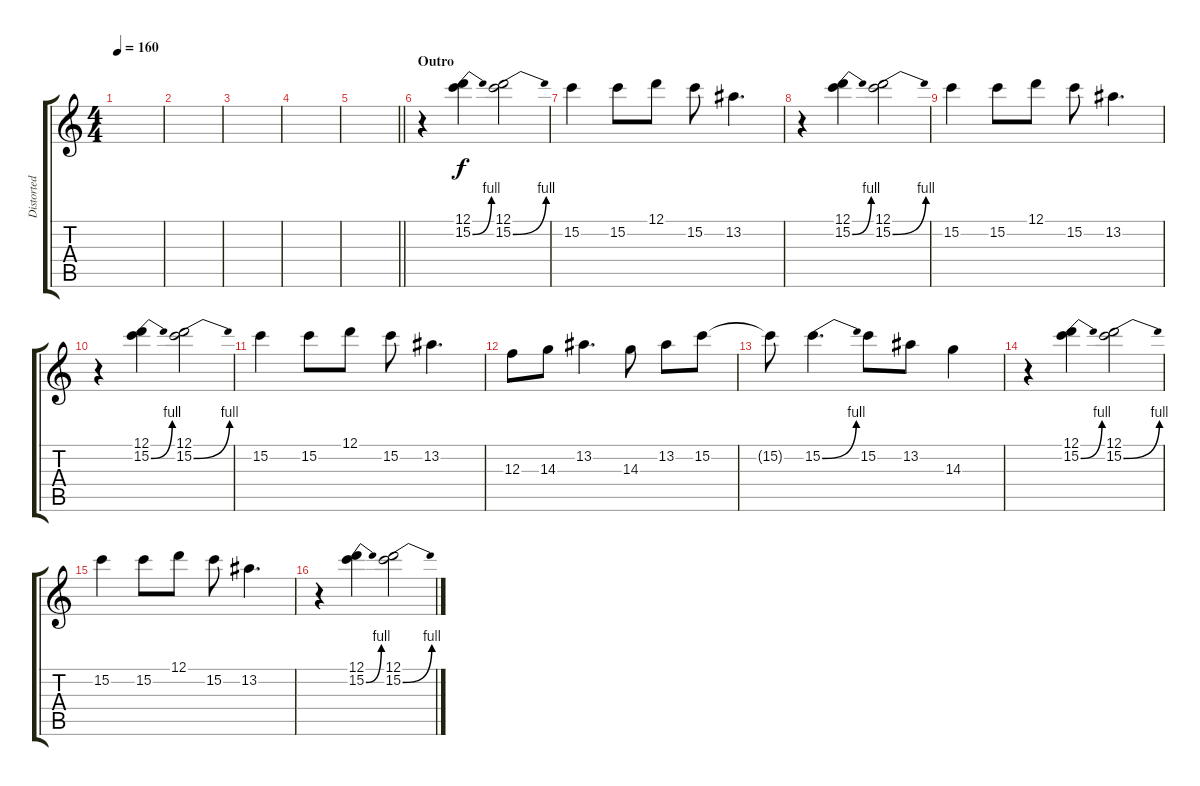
\track ("Distorted Lead" "Distorted ") {instrument overdrivenguitar}
\staff {score tabs}
\tuning (D4 A3 F3 C3 G2 D2) {hide}
\ts (4 4)
\tempo 160
\clef g2
\ks c
|
|
|
|
\barLineRight lightlight
|
\section ("" "Outro")
r.4 (12.1 15.2{be (bend 0 0 60 4)}).4{dy f} (12.1 15.2{be (bend 0 0 60 4)}).2 |
15.2.4 15.2.8 12.1.8 15.2.8 13.2.4{d} |
r.4 (12.1 15.2{be (bend 0 0 60 4)}).4 (12.1 15.2{be (bend 0 0 60 4)}).2 |
15.2.4 15.2.8 12.1.8 15.2.8 13.2.4{d} |
r.4 (12.1 15.2{be (bend 0 0 60 4)}).4 (12.1 15.2{be (bend 0 0 60 4)}).2 |
15.2.4 15.2.8 12.1.8 15.2.8 13.2.4{d} |
12.3.8 14.3.8 13.2.4{d} 14.3.8 13.2.8 15.2.8 |
15.2{t}.8 15.2{be (bend 0 0 60 4)}.4{d} 15.2.8 13.2.8 14.3.4 |
r.4 (12.1 15.2{be (bend 0 0 60 4)}).4 (12.1 15.2{be (bend 0 0 60 4)}).2 |
15.2.4 15.2.8 12.1.8 15.2.8 13.2.4{d} |
r.4 (12.1 15.2{be (bend 0 0 60 4)}).4 (12.1 15.2{be (bend 0 0 60 4)}).2
